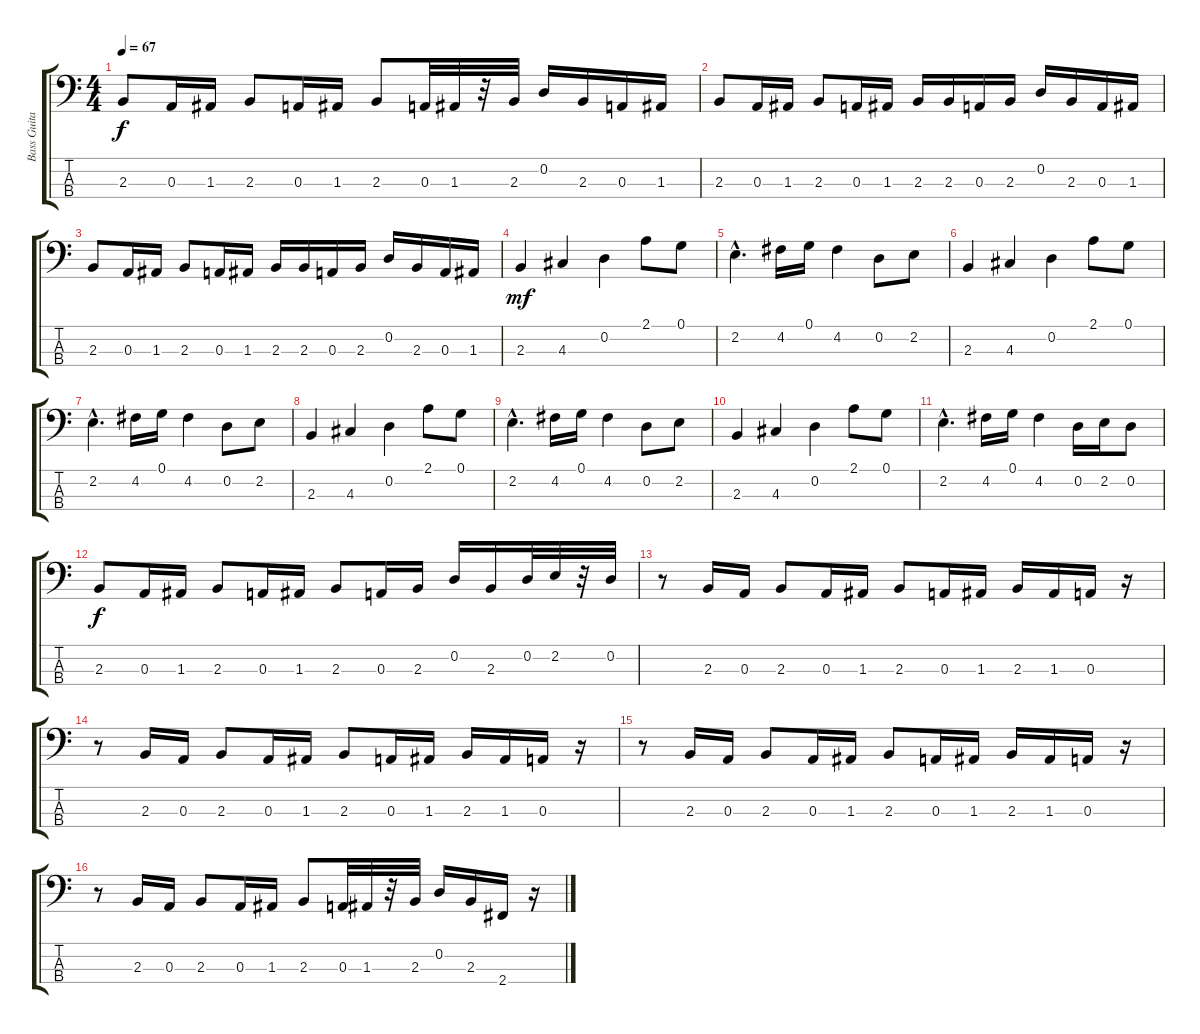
\track ("Bass Guitar" "Bass Guita") {instrument electricbasspick}
\staff {score tabs}
\tuning (G2 D2 A1 E1) {hide}
\ts (4 4)
\tempo 67
\clef f4
\ks c
2.3.8{dy f} 0.3.16 1.3.16 2.3.8 0.3.16 1.3.16 2.3.8 0.3.32 1.3.32 r.32 2.3.32 0.2.16 2.3.16 0.3.16 1.3.16 |
2.3.8 0.3.16 1.3.16 2.3.8 0.3.16 1.3.16 2.3.16 2.3.16 0.3.16 2.3.16 0.2.16 2.3.16 0.3.16 1.3.16 |
2.3.8 0.3.16 1.3.16 2.3.8 0.3.16 1.3.16 2.3.16 2.3.16 0.3.16 2.3.16 0.2.16 2.3.16 0.3.16 1.3.16 |
2.3.4{dy mf} 4.3.4 0.2.4 2.1.8 0.1.8 |
2.2{hac}.4{d} 4.2.16 0.1.16 4.2.4 0.2.8 2.2.8 |
2.3.4 4.3.4 0.2.4 2.1.8 0.1.8 |
2.2{hac}.4{d} 4.2.16 0.1.16 4.2.4 0.2.8 2.2.8 |
2.3.4 4.3.4 0.2.4 2.1.8 0.1.8 |
2.2{hac}.4{d} 4.2.16 0.1.16 4.2.4 0.2.8 2.2.8 |
2.3.4 4.3.4 0.2.4 2.1.8 0.1.8 |
2.2{hac}.4{d} 4.2.16 0.1.16 4.2.4 0.2.16 2.2.16 0.2.8 |
2.3.8{dy f} 0.3.16 1.3.16 2.3.8 0.3.16 1.3.16 2.3.8 0.3.16 2.3.16 0.2.16 2.3.16 0.2.32 2.2.32 r.32 0.2.32 |
r.8 2.3.16 0.3.16 2.3.8 0.3.16 1.3.16 2.3.8 0.3.16 1.3.16 2.3.16 1.3.16 0.3.16 r.16 |
r.8 2.3.16 0.3.16 2.3.8 0.3.16 1.3.16 2.3.8 0.3.16 1.3.16 2.3.16 1.3.16 0.3.16 r.16 |
r.8 2.3.16 0.3.16 2.3.8 0.3.16 1.3.16 2.3.8 0.3.16 1.3.16 2.3.16 1.3.16 0.3.16 r.16 |
r.8 2.3.16 0.3.16 2.3.8 0.3.16 1.3.16 2.3.8 0.3.32 1.3.32 r.32 2.3.32 0.2.16 2.3.16 2.4.16 r.16
